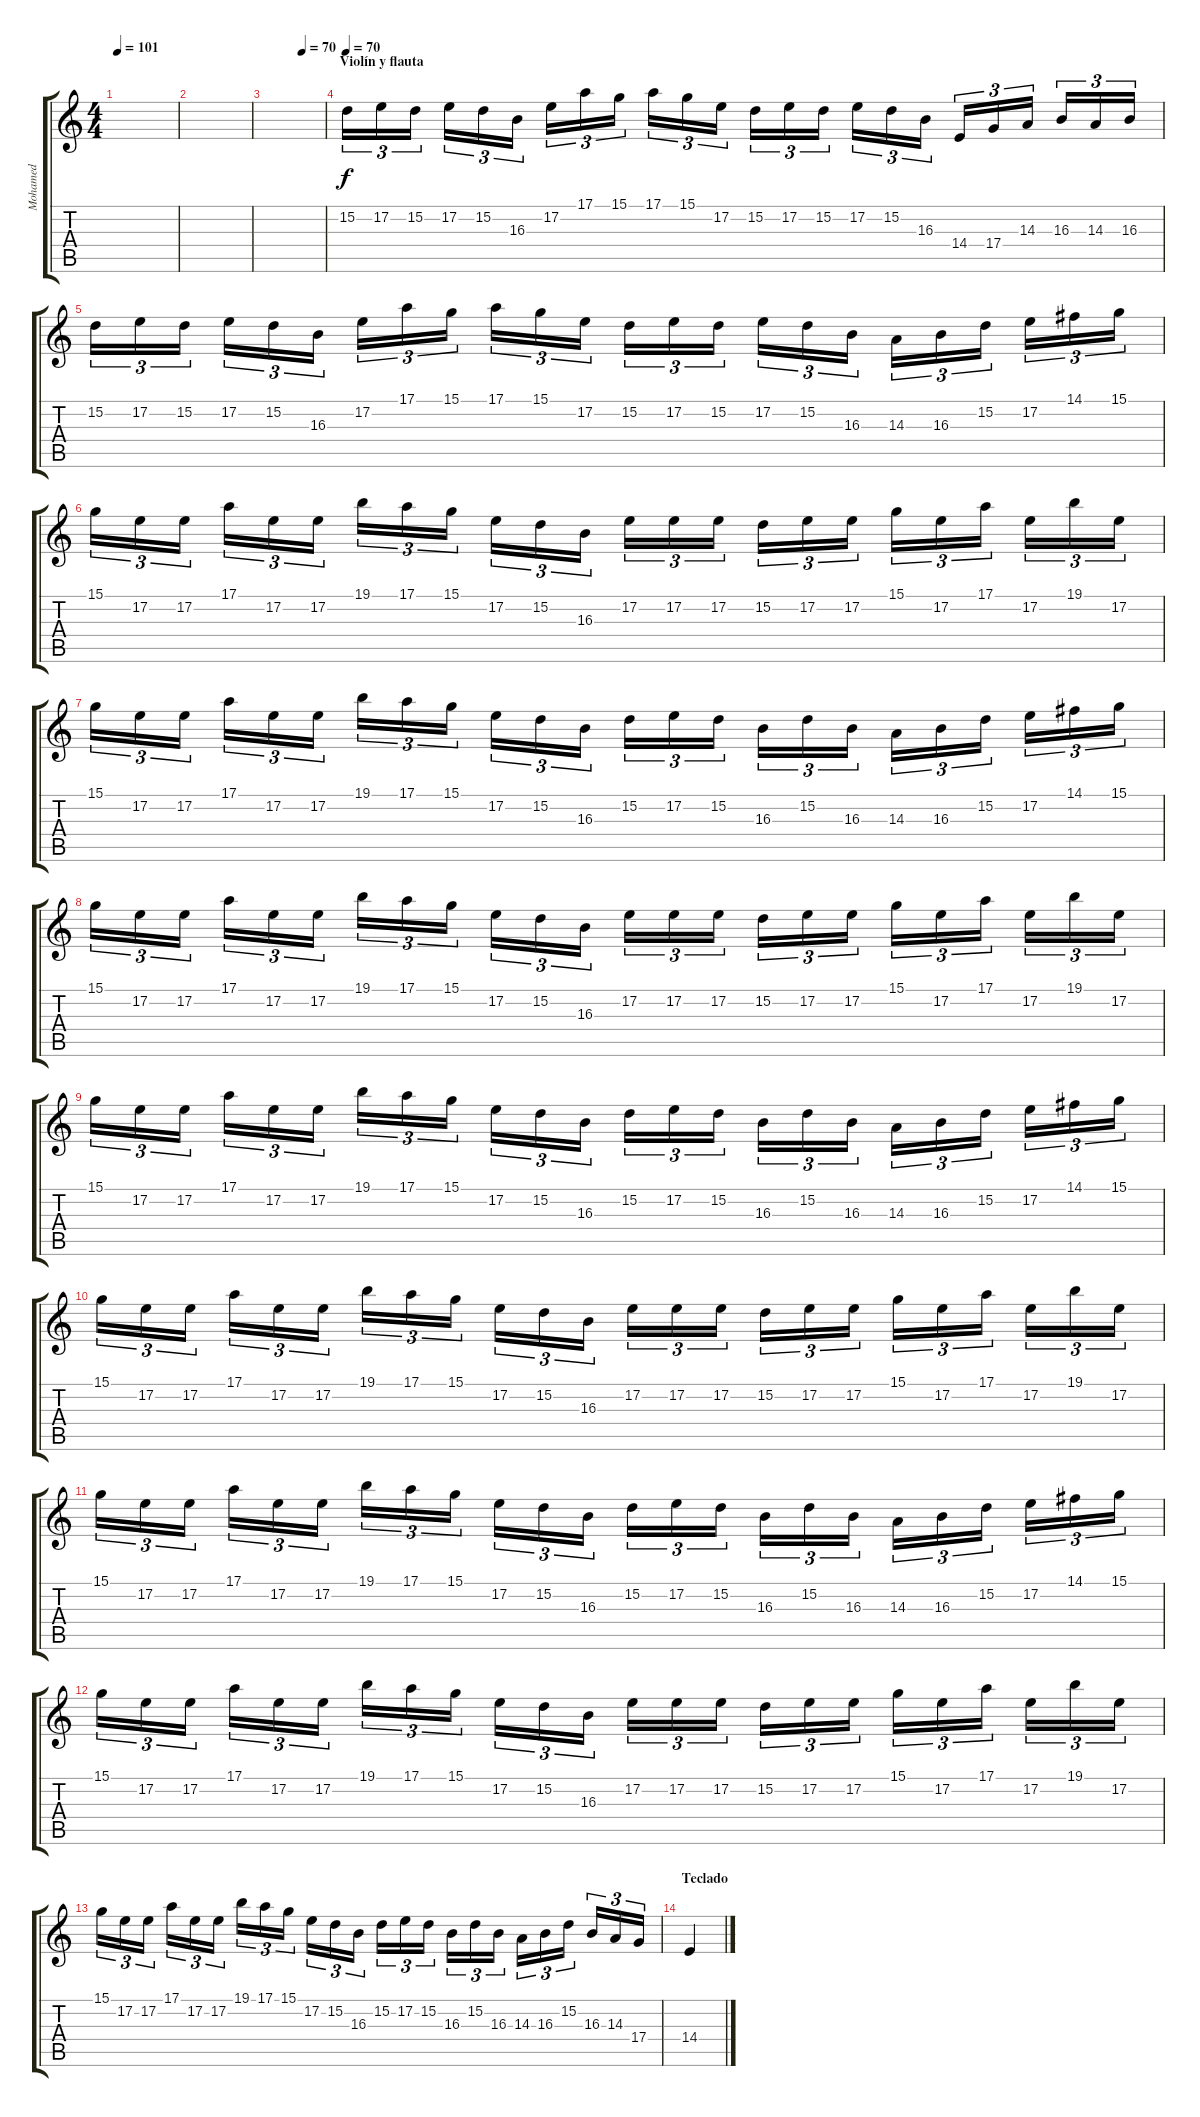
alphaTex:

\track ("Mohamed" "Mohamed") {instrument violin}
\staff {score tabs}
\tuning (E4 B3 G3 D3 A2 E2) {hide}
\ts (4 4)
\tempo 101
\clef g2
\ks c
|
|
\tempo (70 0.625)
|
\section ("" "Violín y flauta")
\tempo 70
15.2.16{tu (3 2) volume 15} 17.2.16{tu (3 2)} 15.2.16{tu (3 2)} 17.2.16{tu (3 2)} 15.2.16{tu (3 2)} 16.3.16{tu (3 2)} 17.2.16{tu (3 2)} 17.1.16{tu (3 2)} 15.1.16{tu (3 2)} 17.1.16{tu (3 2)} 15.1.16{tu (3 2)} 17.2.16{tu (3 2)} 15.2.16{tu (3 2)} 17.2.16{tu (3 2)} 15.2.16{tu (3 2)} 17.2.16{tu (3 2)} 15.2.16{tu (3 2)} 16.3.16{tu (3 2)} 14.4.16{tu (3 2)} 17.4.16{tu (3 2)} 14.3.16{tu (3 2)} 16.3.16{tu (3 2)} 14.3.16{tu (3 2)} 16.3.16{tu (3 2)} |
15.2.16{tu (3 2)} 17.2.16{tu (3 2)} 15.2.16{tu (3 2)} 17.2.16{tu (3 2)} 15.2.16{tu (3 2)} 16.3.16{tu (3 2)} 17.2.16{tu (3 2)} 17.1.16{tu (3 2)} 15.1.16{tu (3 2)} 17.1.16{tu (3 2)} 15.1.16{tu (3 2)} 17.2.16{tu (3 2)} 15.2.16{tu (3 2)} 17.2.16{tu (3 2)} 15.2.16{tu (3 2)} 17.2.16{tu (3 2)} 15.2.16{tu (3 2)} 16.3.16{tu (3 2)} 14.3.16{tu (3 2)} 16.3.16{tu (3 2)} 15.2.16{tu (3 2)} 17.2.16{tu (3 2)} 14.1.16{tu (3 2)} 15.1.16{tu (3 2)} |
15.1.16{tu (3 2)} 17.2.16{tu (3 2)} 17.2.16{tu (3 2)} 17.1.16{tu (3 2)} 17.2.16{tu (3 2)} 17.2.16{tu (3 2)} 19.1.16{tu (3 2)} 17.1.16{tu (3 2)} 15.1.16{tu (3 2)} 17.2.16{tu (3 2)} 15.2.16{tu (3 2)} 16.3.16{tu (3 2)} 17.2.16{tu (3 2)} 17.2.16{tu (3 2)} 17.2.16{tu (3 2)} 15.2.16{tu (3 2)} 17.2.16{tu (3 2)} 17.2.16{tu (3 2)} 15.1.16{tu (3 2)} 17.2.16{tu (3 2)} 17.1.16{tu (3 2)} 17.2.16{tu (3 2)} 19.1.16{tu (3 2)} 17.2.16{tu (3 2)} |
15.1.16{tu (3 2)} 17.2.16{tu (3 2)} 17.2.16{tu (3 2)} 17.1.16{tu (3 2)} 17.2.16{tu (3 2)} 17.2.16{tu (3 2)} 19.1.16{tu (3 2)} 17.1.16{tu (3 2)} 15.1.16{tu (3 2)} 17.2.16{tu (3 2)} 15.2.16{tu (3 2)} 16.3.16{tu (3 2)} 15.2.16{tu (3 2)} 17.2.16{tu (3 2)} 15.2.16{tu (3 2)} 16.3.16{tu (3 2)} 15.2.16{tu (3 2)} 16.3.16{tu (3 2)} 14.3.16{tu (3 2)} 16.3.16{tu (3 2)} 15.2.16{tu (3 2)} 17.2.16{tu (3 2)} 14.1.16{tu (3 2)} 15.1.16{tu (3 2)} |
15.1.16{tu (3 2)} 17.2.16{tu (3 2)} 17.2.16{tu (3 2)} 17.1.16{tu (3 2)} 17.2.16{tu (3 2)} 17.2.16{tu (3 2)} 19.1.16{tu (3 2)} 17.1.16{tu (3 2)} 15.1.16{tu (3 2)} 17.2.16{tu (3 2)} 15.2.16{tu (3 2)} 16.3.16{tu (3 2)} 17.2.16{tu (3 2)} 17.2.16{tu (3 2)} 17.2.16{tu (3 2)} 15.2.16{tu (3 2)} 17.2.16{tu (3 2)} 17.2.16{tu (3 2)} 15.1.16{tu (3 2)} 17.2.16{tu (3 2)} 17.1.16{tu (3 2)} 17.2.16{tu (3 2)} 19.1.16{tu (3 2)} 17.2.16{tu (3 2)} |
15.1.16{tu (3 2)} 17.2.16{tu (3 2)} 17.2.16{tu (3 2)} 17.1.16{tu (3 2)} 17.2.16{tu (3 2)} 17.2.16{tu (3 2)} 19.1.16{tu (3 2)} 17.1.16{tu (3 2)} 15.1.16{tu (3 2)} 17.2.16{tu (3 2)} 15.2.16{tu (3 2)} 16.3.16{tu (3 2)} 15.2.16{tu (3 2)} 17.2.16{tu (3 2)} 15.2.16{tu (3 2)} 16.3.16{tu (3 2)} 15.2.16{tu (3 2)} 16.3.16{tu (3 2)} 14.3.16{tu (3 2)} 16.3.16{tu (3 2)} 15.2.16{tu (3 2)} 17.2.16{tu (3 2)} 14.1.16{tu (3 2)} 15.1.16{tu (3 2)} |
15.1.16{tu (3 2)} 17.2.16{tu (3 2)} 17.2.16{tu (3 2)} 17.1.16{tu (3 2)} 17.2.16{tu (3 2)} 17.2.16{tu (3 2)} 19.1.16{tu (3 2)} 17.1.16{tu (3 2)} 15.1.16{tu (3 2)} 17.2.16{tu (3 2)} 15.2.16{tu (3 2)} 16.3.16{tu (3 2)} 17.2.16{tu (3 2)} 17.2.16{tu (3 2)} 17.2.16{tu (3 2)} 15.2.16{tu (3 2)} 17.2.16{tu (3 2)} 17.2.16{tu (3 2)} 15.1.16{tu (3 2)} 17.2.16{tu (3 2)} 17.1.16{tu (3 2)} 17.2.16{tu (3 2)} 19.1.16{tu (3 2)} 17.2.16{tu (3 2)} |
15.1.16{tu (3 2)} 17.2.16{tu (3 2)} 17.2.16{tu (3 2)} 17.1.16{tu (3 2)} 17.2.16{tu (3 2)} 17.2.16{tu (3 2)} 19.1.16{tu (3 2)} 17.1.16{tu (3 2)} 15.1.16{tu (3 2)} 17.2.16{tu (3 2)} 15.2.16{tu (3 2)} 16.3.16{tu (3 2)} 15.2.16{tu (3 2)} 17.2.16{tu (3 2)} 15.2.16{tu (3 2)} 16.3.16{tu (3 2)} 15.2.16{tu (3 2)} 16.3.16{tu (3 2)} 14.3.16{tu (3 2)} 16.3.16{tu (3 2)} 15.2.16{tu (3 2)} 17.2.16{tu (3 2)} 14.1.16{tu (3 2)} 15.1.16{tu (3 2)} |
15.1.16{tu (3 2)} 17.2.16{tu (3 2)} 17.2.16{tu (3 2)} 17.1.16{tu (3 2)} 17.2.16{tu (3 2)} 17.2.16{tu (3 2)} 19.1.16{tu (3 2)} 17.1.16{tu (3 2)} 15.1.16{tu (3 2)} 17.2.16{tu (3 2)} 15.2.16{tu (3 2)} 16.3.16{tu (3 2)} 17.2.16{tu (3 2)} 17.2.16{tu (3 2)} 17.2.16{tu (3 2)} 15.2.16{tu (3 2)} 17.2.16{tu (3 2)} 17.2.16{tu (3 2)} 15.1.16{tu (3 2)} 17.2.16{tu (3 2)} 17.1.16{tu (3 2)} 17.2.16{tu (3 2)} 19.1.16{tu (3 2)} 17.2.16{tu (3 2)} |
15.1.16{tu (3 2)} 17.2.16{tu (3 2)} 17.2.16{tu (3 2)} 17.1.16{tu (3 2)} 17.2.16{tu (3 2)} 17.2.16{tu (3 2)} 19.1.16{tu (3 2)} 17.1.16{tu (3 2)} 15.1.16{tu (3 2)} 17.2.16{tu (3 2)} 15.2.16{tu (3 2)} 16.3.16{tu (3 2)} 15.2.16{tu (3 2)} 17.2.16{tu (3 2)} 15.2.16{tu (3 2)} 16.3.16{tu (3 2)} 15.2.16{tu (3 2)} 16.3.16{tu (3 2)} 14.3.16{tu (3 2)} 16.3.16{tu (3 2)} 15.2.16{tu (3 2)} 16.3.16{tu (3 2)} 14.3.16{tu (3 2)} 17.4.16{tu (3 2)} |
\section ("" "Teclado")
14.4.4
